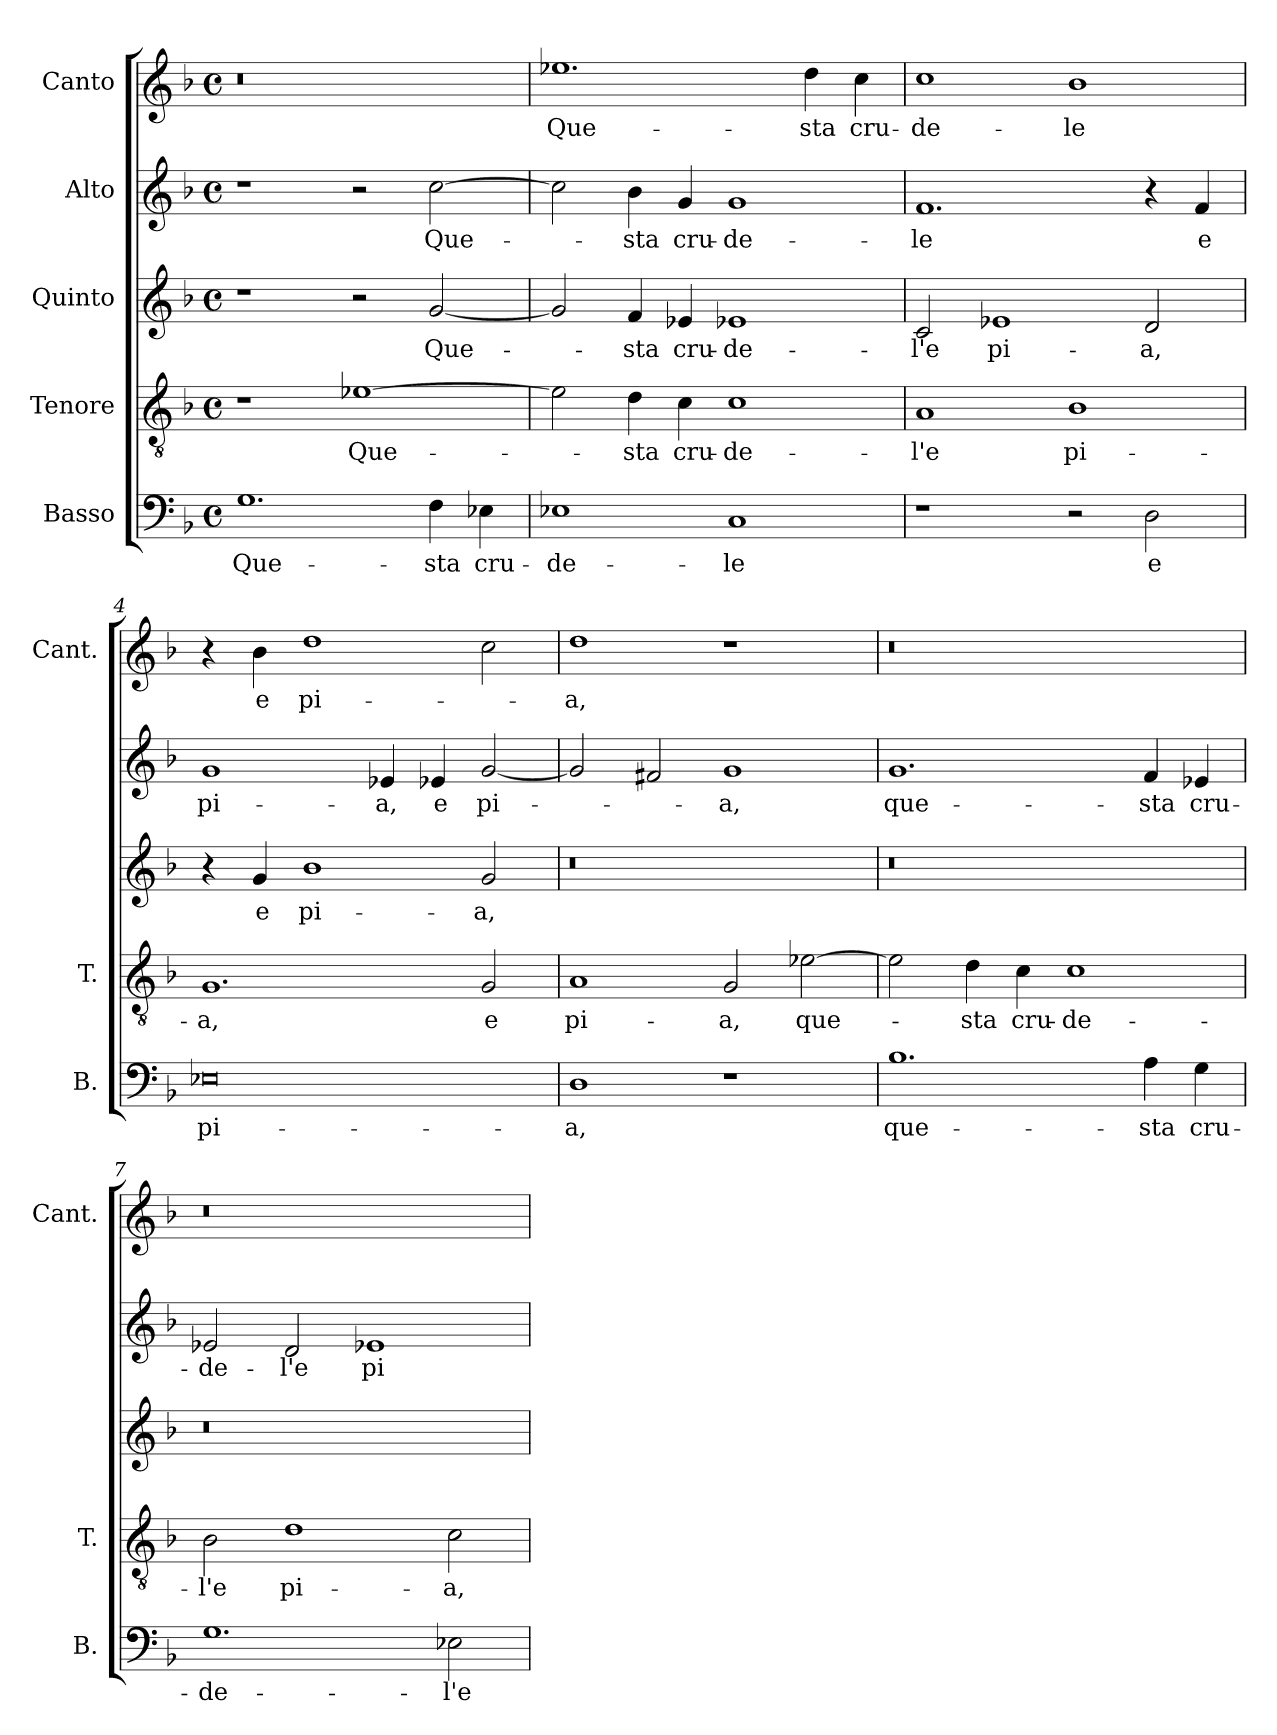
**kern	**text	**kern	**text	**kern	**text	**kern	**text	**kern	**text
*part5	*part5	*part4	*part4	*part3	*part3	*part2	*part2	*part1	*part1
*staff5	*staff5	*staff4	*staff4	*staff3	*staff3	*staff2	*staff2	*staff1	*staff1
*I"Basso	*	*I"Tenore	*	*I"Quinto	*	*I"Alto	*	*I"Canto	*
*I'B.	*	*I'T.	*	*	*	*	*	*I'Cant.	*
*clefF4	*	*clefGv2	*	*clefG2	*	*clefG2	*	*clefG2	*
*k[b-]	*	*k[b-]	*	*k[b-]	*	*k[b-]	*	*k[b-]	*
*F:	*	*F:	*	*F:	*	*F:	*	*F:	*
*M4/4	*	*M4/4	*	*M4/4	*	*M4/4	*	*M4/4	*
*met(c)	*	*met(c)	*	*met(c)	*	*met(c)	*	*met(c)	*
=1	=1	=1	=1	=1	=1	=1	=1	=1	=1
!	!	!	!	!	!	!	!	!LO:N:vis=0	!
1.G\	Que-	1r	.	1r	.	1r	.	1r	.
.	.	[1e-X\	Que-	2r	.	2r	.	1ryy	.
4F\	-sta	.	.	[2g/	Que-	[2cc\	Que-	.	.
4E-X\	cru-	.	.	.	.	.	.	.	.
=2	=2	=2	=2	=2	=2	=2	=2	=2	=2
1E-X\	-de-	2e-\]	.	2g/]	.	2cc\]	.	1.ee-X\	Que-
.	.	4d\	-sta	4f/	-sta	4b-\	-sta	.	.
.	.	4c\	cru-	4e-X/	cru-	4g/	cru-	.	.
1C/	-le	1c\	-de-	1e-X/	-de-	1g/	-de-	.	.
.	.	.	.	.	.	.	.	4dd\	-sta
.	.	.	.	.	.	.	.	4cc\	cru-
=3	=3	=3	=3	=3	=3	=3	=3	=3	=3
1r	.	1A/	-l'e	2c/	-l'e	1.f/	-le	1cc\	-de-
.	.	.	.	1e-X/	pi-	.	.	.	.
2r	.	1B-\	pi-	.	.	.	.	1b-\	-le
2D\	e	.	.	2d/	-a,	4r	.	.	.
.	.	.	.	.	.	4f/	e	.	.
=4	=4	=4	=4	=4	=4	=4	=4	=4	=4
0E-X\	pi-	1.G/	-a,	4r	.	1g/	pi-	4r	.
.	.	.	.	4g/	e	.	.	4b-\	e
.	.	.	.	1b-\	pi-	.	.	1dd\	pi-
.	.	.	.	.	.	4e-X/	-a,	.	.
.	.	.	.	.	.	4e-X/	e	.	.
.	.	2G/	e	2g/	-a,	[2g/	pi-	2cc\	.
=5	=5	=5	=5	=5	=5	=5	=5	=5	=5
!	!	!	!	!LO:N:vis=0	!	!	!	!	!
1D\	-a,	1A/	pi-	1r	.	2g/]	.	1dd\	-a,
.	.	.	.	.	.	2f#X/	.	.	.
1r	.	2G/	-a,	1ryy	.	1g/	-a,	1r	.
.	.	[2e-X\	que-	.	.	.	.	.	.
=6	=6	=6	=6	=6	=6	=6	=6	=6	=6
!	!	!	!	!LO:N:vis=0	!	!	!	!LO:N:vis=0	!
1.B-\	que-	2e-\]	.	1r	.	1.g/	que-	1r	.
.	.	4d\	-sta	.	.	.	.	.	.
.	.	4c\	cru-	.	.	.	.	.	.
.	.	1c\	-de-	1ryy	.	.	.	1ryy	.
4A\	-sta	.	.	.	.	4f/	-sta	.	.
4G\	cru-	.	.	.	.	4e-X/	cru-	.	.
=7	=7	=7	=7	=7	=7	=7	=7	=7	=7
!	!	!	!	!LO:N:vis=0	!	!	!	!LO:N:vis=0	!
1.G\	-de-	2B-\	-l'e	1r	.	2e-X/	-de-	1r	.
.	.	1d\	pi-	.	.	2d/	-l'e	.	.
.	.	.	.	1ryy	.	1e-X/	pi-	1ryy	.
2E-X\	-l'e	2c\	-a,	.	.	.	.	.	.
=	=	=	=	=	=	=	=	=	=
*-	*-	*-	*-	*-	*-	*-	*-	*-	*-
